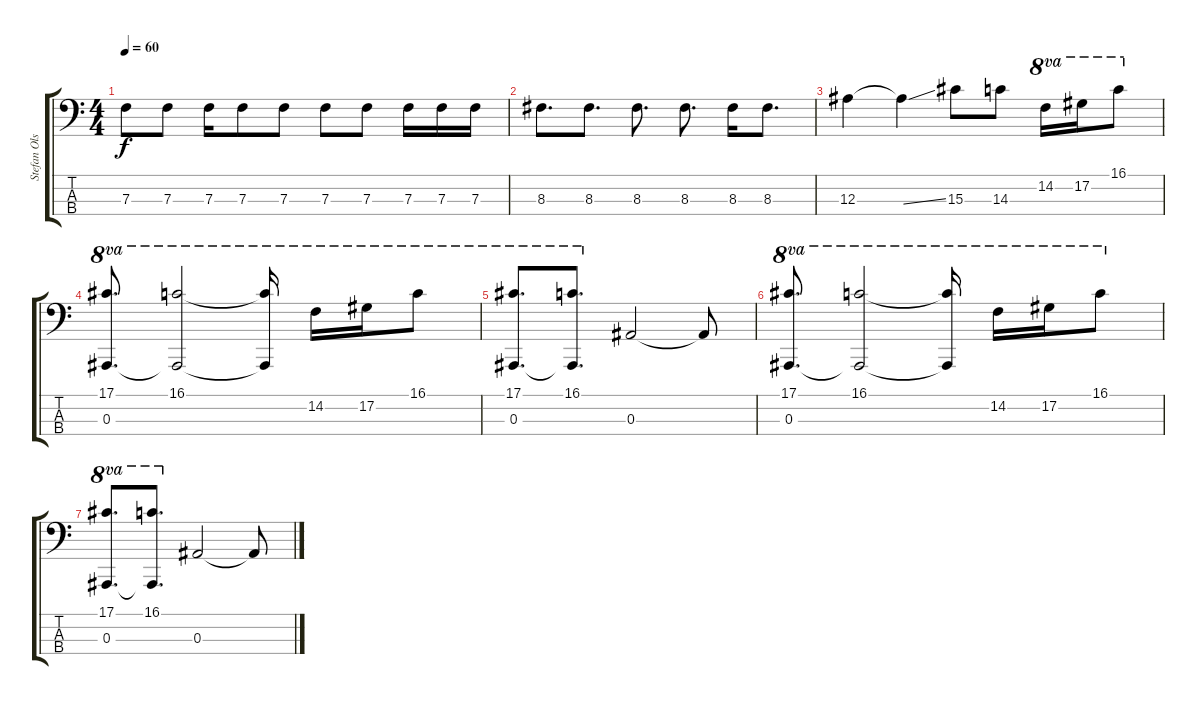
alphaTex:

\track ("Stefan Olsdal" "Stefan Ols") {instrument electricbassfinger}
\staff {score tabs}
\tuning (Ab2 Eb2 Bb1 F1) {hide}
\ts (4 4)
\tempo 60
\clef f4
\ks c
7.3.8{dy f} 7.3.8 7.3.16 7.3.8 7.3.8 7.3.8 7.3.8 7.3.16 7.3.16 7.3.16 |
8.3.8{d} 8.3.8{d} 8.3.8{d} 8.3.8{d} 8.3.16 8.3.8{d} |
12.3.4 12.3{ss t}.4 15.3.8 14.3.8 14.2.16{ot 8va} 17.2.16{ot 8va} 16.1.8{ot 8va} |
(17.1 0.3).8{d ot 8va} (16.1 0.3{t}).2{ot 8va} (16.1{t} 0.3{t}).16{ot 8va} 14.2.16{ot 8va} 17.2.16{ot 8va} 16.1.8{ot 8va} |
(17.1 0.3).8{d ot 8va} (16.1 0.3{t}).8{d ot 8va} 0.3.2 0.3{t}.8 |
(17.1 0.3).8{d ot 8va} (16.1 0.3{t}).2{ot 8va} (16.1{t} 0.3{t}).16{ot 8va} 14.2.16{ot 8va} 17.2.16{ot 8va} 16.1.8{ot 8va} |
(17.1 0.3).8{d ot 8va} (16.1 0.3{t}).8{d ot 8va} 0.3.2 0.3{t}.8
